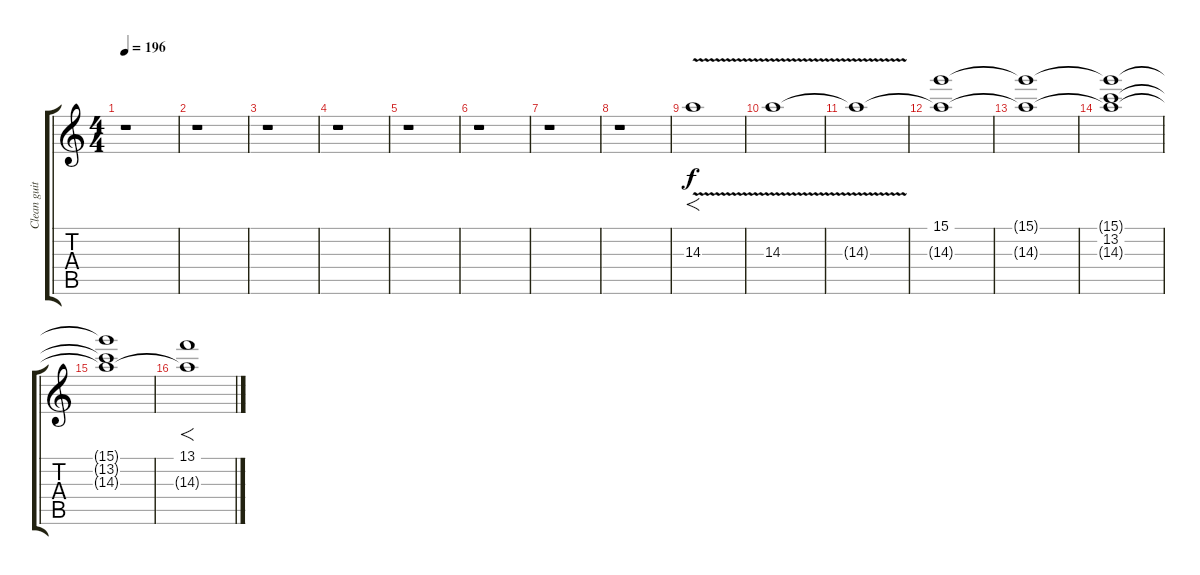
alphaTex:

\track ("Clean guitar" "Clean guit") {instrument acousticguitarsteel}
\staff {score tabs}
\tuning (E4 B3 G3 D3 A2 E2) {hide}
\ts (4 4)
\tempo 196
\clef g2
\ks c
r.1{dy f} |
r.1 |
r.1 |
r.1 |
r.1 |
r.1 |
r.1 |
r.1 |
14.3{v}.1{f instrument overdrivenguitar} |
14.3{v}.1{instrument overdrivenguitar} |
14.3{t}.1 |
(15.1 14.3{t}).1 |
(15.1{t} 14.3{t}).1 |
(15.1{t} 13.2 14.3{t}).1 |
(15.1{t} 13.2{t} 14.3{t}).1 |
(13.1 14.3{t}).1{f}
